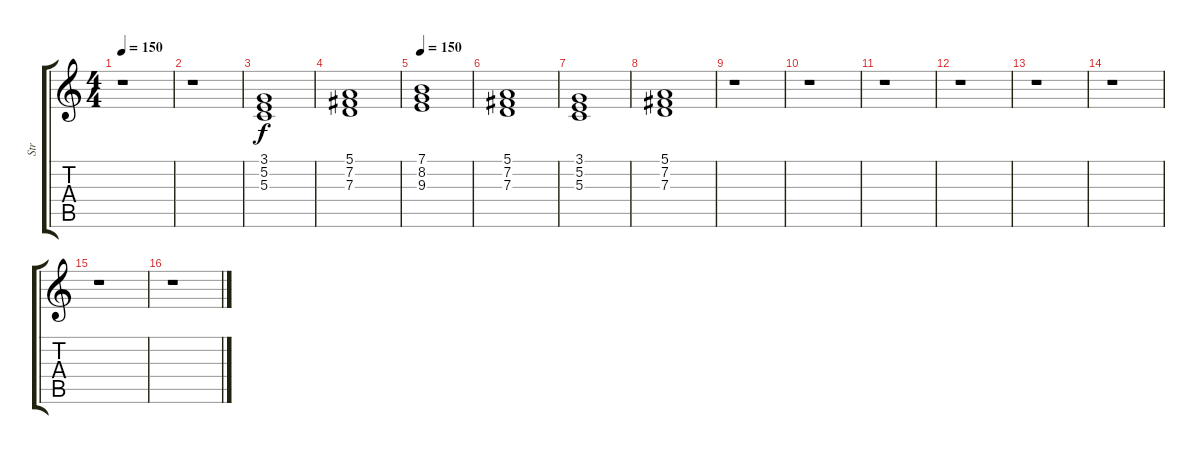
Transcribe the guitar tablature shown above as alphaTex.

\track ("Str" "Str") {instrument stringensemble2}
\staff {score tabs}
\tuning (E4 B3 G3 D3 A2 E2) {hide}
\ts (4 4)
\tempo 150
\clef g2
\ks c
r.1{dy f} |
r.1 |
(3.1 5.2 5.3).1 |
(5.1 7.2 7.3).1 |
\tempo 150
(7.1 8.2 9.3).1 |
(5.1 7.2 7.3).1 |
(3.1 5.2 5.3).1 |
(5.1 7.2 7.3).1 |
r.1 |
r.1 |
r.1 |
r.1 |
r.1 |
r.1 |
r.1 |
r.1
